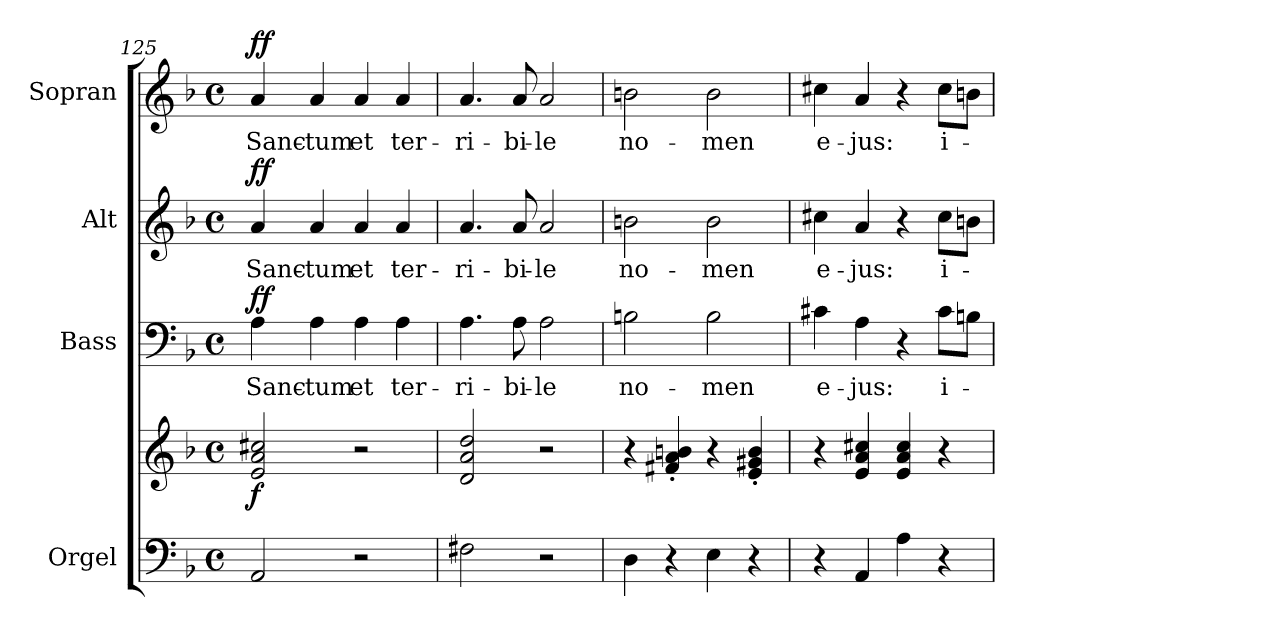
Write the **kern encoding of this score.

**kern	**kern	**dynam	**kern	**text	**dynam	**kern	**text	**dynam	**kern	**text	**dynam
*part4	*part4	*part4	*part3	*part3	*part3	*part2	*part2	*part2	*part1	*part1	*part1
*staff5	*staff4	*staff4/5	*staff3	*staff3	*staff3	*staff2	*staff2	*staff2	*staff1	*staff1	*staff1
*I"Orgel	*	*	*I"Bass	*	*	*I"Alt	*	*	*I"Sopran	*	*
*I'Org.	*	*	*I'B.	*	*	*I'A.	*	*	*I'S.	*	*
*clefF4	*clefG2	*	*clefF4	*	*	*clefG2	*	*	*clefG2	*	*
*k[b-]	*k[b-]	*	*k[b-]	*	*	*k[b-]	*	*	*k[b-]	*	*
*F:	*F:	*	*F:	*	*	*F:	*	*	*F:	*	*
*M4/4	*M4/4	*	*M4/4	*	*	*M4/4	*	*	*M4/4	*	*
*met(c)	*met(c)	*	*met(c)	*	*	*met(c)	*	*	*met(c)	*	*
=125	=125	=125	=125	=125	=125	=125	=125	=125	=125	=125	=125
!	!	!LO:DY:b	!	!LO:LY:b	!LO:DY:a	!	!LO:LY:b	!LO:DY:a	!	!LO:LY:b	!LO:DY:a
2AA/	2e/ 2a/ 2cc#X/	f	4A\	Sanc-	ff	4a/	Sanc-	ff	4a/	Sanc-	ff
!	!	!	!	!LO:LY:b	!	!	!LO:LY:b	!	!	!LO:LY:b	!
.	.	.	4A\	-tum	.	4a/	-tum	.	4a/	-tum	.
!	!	!	!	!LO:LY:b	!	!	!LO:LY:b	!	!	!LO:LY:b	!
2r	2r	.	4A\	et	.	4a/	et	.	4a/	et	.
!	!	!	!	!LO:LY:b	!	!	!LO:LY:b	!	!	!LO:LY:b	!
.	.	.	4A\	ter-	.	4a/	ter-	.	4a/	ter-	.
=126	=126	=126	=126	=126	=126	=126	=126	=126	=126	=126	=126
!	!	!	!	!LO:LY:b	!	!	!LO:LY:b	!	!	!LO:LY:b	!
2F#X\	2d/ 2a/ 2dd/	.	4.A\	-ri-	.	4.a/	-ri-	.	4.a/	-ri-	.
!	!	!	!	!LO:LY:b	!	!	!LO:LY:b	!	!	!LO:LY:b	!
.	.	.	8A\	-bi-	.	8a/	-bi-	.	8a/	-bi-	.
!	!	!	!	!LO:LY:b	!	!	!LO:LY:b	!	!	!LO:LY:b	!
2r	2r	.	2A\	-le	.	2a/	-le	.	2a/	-le	.
=127	=127	=127	=127	=127	=127	=127	=127	=127	=127	=127	=127
!	!	!	!	!LO:LY:b	!	!	!LO:LY:b	!	!	!LO:LY:b	!
4D\	4r	.	2Bn\	no-	.	2bn\	no-	.	2bn\	no-	.
4r	4f#X/'< 4a/'< 4bn/'<	.	.	.	.	.	.	.	.	.	.
!	!	!	!	!LO:LY:b	!	!	!LO:LY:b	!	!	!LO:LY:b	!
4E\	4r	.	2B\	-men	.	2b\	-men	.	2b\	-men	.
4r	4e/'< 4g#X/'< 4b/'<	.	.	.	.	.	.	.	.	.	.
!!LO:LB:g=z
=128	=128	=128	=128	=128	=128	=128	=128	=128	=128	=128	=128
!	!	!	!	!LO:LY:b	!	!	!LO:LY:b	!	!	!LO:LY:b	!
4r	4r	.	4c#X\	e-	.	4cc#X\	e-	.	4cc#X\	e-	.
!	!	!	!	!LO:LY:b	!	!	!LO:LY:b	!	!	!LO:LY:b	!
4AA/	4e/ 4a/ 4cc#X/	.	4A\	-jus:	.	4a/	-jus:	.	4a/	-jus:	.
4A\	4e/ 4a/ 4cc#/	.	4r	.	.	4r	.	.	4r	.	.
!	!	!	!	!LO:LY:b	!	!	!LO:LY:b	!	!	!LO:LY:b	!
4r	4r	.	8c#\L	i-	.	8cc#\L	i-	.	8cc#\L	i-	.
.	.	.	8Bn\J	.	.	8bn\J	.	.	8bn\J	.	.
=	=	=	=	=	=	=	=	=	=	=	=
*-	*-	*-	*-	*-	*-	*-	*-	*-	*-	*-	*-
